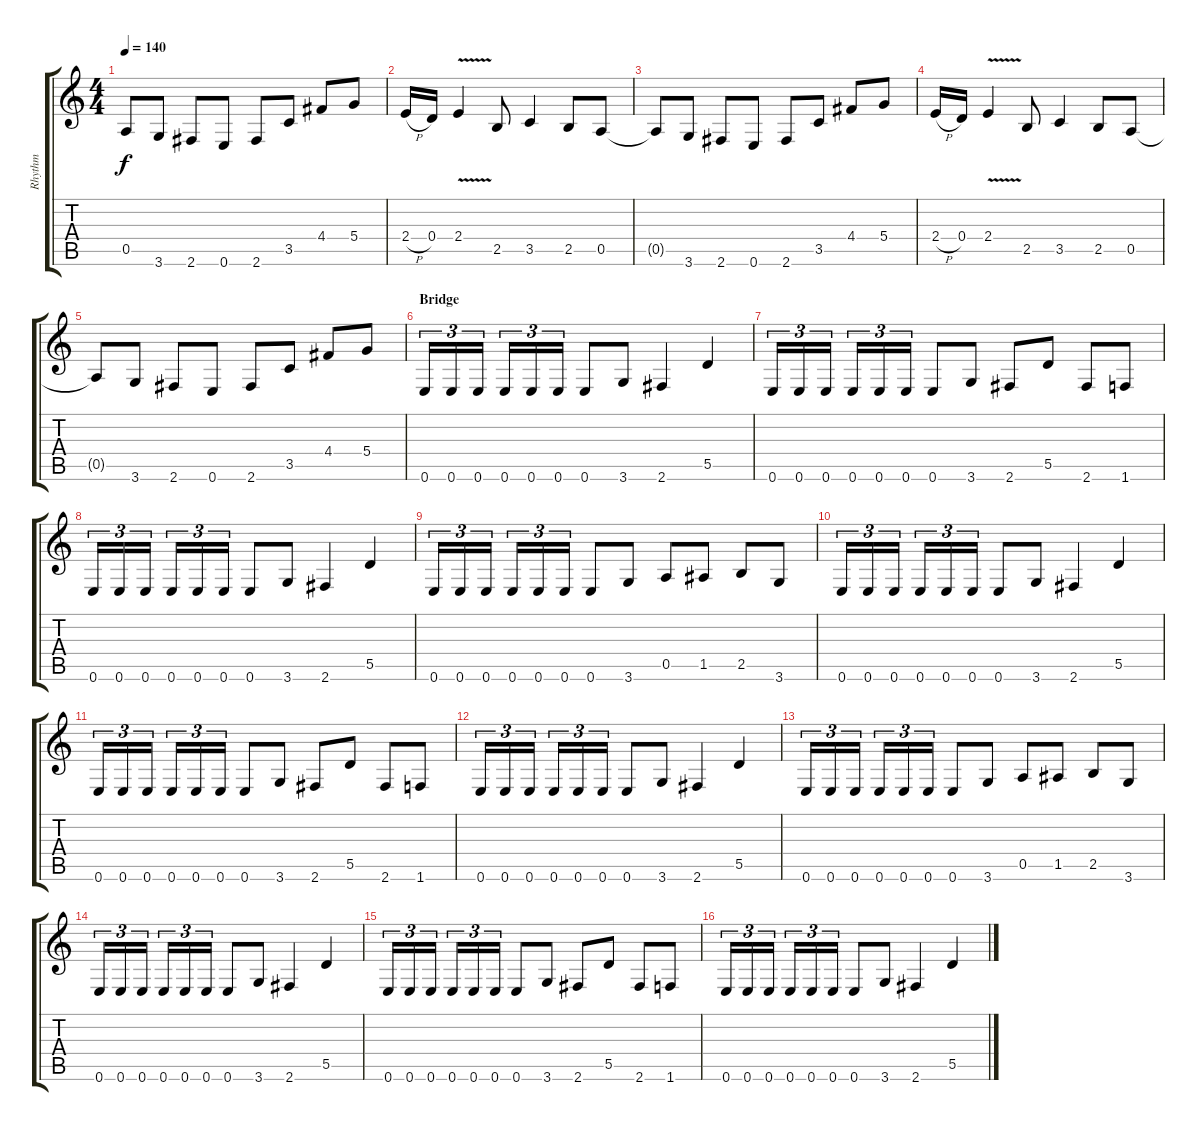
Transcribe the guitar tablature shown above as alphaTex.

\track ("Rhythm" "Rhythm") {instrument distortionguitar}
\staff {score tabs}
\tuning (E4 B3 G3 D3 A2 E2) {hide}
\ts (4 4)
\tempo 140
\clef g2
\ks c
0.5{t}.8{dy f} 3.6.8 2.6.8 0.6.8 2.6.8 3.5.8 4.4.8 5.4.8 |
2.4{h}.16 0.4.16 2.4{v}.4 2.5.8 3.5.4 2.5.8 0.5.8 |
0.5{t}.8 3.6.8 2.6.8 0.6.8 2.6.8 3.5.8 4.4.8 5.4.8 |
2.4{h}.16 0.4.16 2.4{v}.4 2.5.8 3.5.4 2.5.8 0.5.8 |
0.5{t}.8 3.6.8 2.6.8 0.6.8 2.6.8 3.5.8 4.4.8 5.4.8 |
\section ("" "Bridge")
0.6.16{tu (3 2)} 0.6.16{tu (3 2)} 0.6.16{tu (3 2)} 0.6.16{tu (3 2)} 0.6.16{tu (3 2)} 0.6.16{tu (3 2)} 0.6.8 3.6.8 2.6.4 5.5.4 |
0.6.16{tu (3 2)} 0.6.16{tu (3 2)} 0.6.16{tu (3 2)} 0.6.16{tu (3 2)} 0.6.16{tu (3 2)} 0.6.16{tu (3 2)} 0.6.8 3.6.8 2.6.8 5.5.8 2.6.8 1.6.8 |
0.6.16{tu (3 2)} 0.6.16{tu (3 2)} 0.6.16{tu (3 2)} 0.6.16{tu (3 2)} 0.6.16{tu (3 2)} 0.6.16{tu (3 2)} 0.6.8 3.6.8 2.6.4 5.5.4 |
0.6.16{tu (3 2)} 0.6.16{tu (3 2)} 0.6.16{tu (3 2)} 0.6.16{tu (3 2)} 0.6.16{tu (3 2)} 0.6.16{tu (3 2)} 0.6.8 3.6.8 0.5.8 1.5.8 2.5.8 3.6.8 |
0.6.16{tu (3 2)} 0.6.16{tu (3 2)} 0.6.16{tu (3 2)} 0.6.16{tu (3 2)} 0.6.16{tu (3 2)} 0.6.16{tu (3 2)} 0.6.8 3.6.8 2.6.4 5.5.4 |
0.6.16{tu (3 2)} 0.6.16{tu (3 2)} 0.6.16{tu (3 2)} 0.6.16{tu (3 2)} 0.6.16{tu (3 2)} 0.6.16{tu (3 2)} 0.6.8 3.6.8 2.6.8 5.5.8 2.6.8 1.6.8 |
0.6.16{tu (3 2)} 0.6.16{tu (3 2)} 0.6.16{tu (3 2)} 0.6.16{tu (3 2)} 0.6.16{tu (3 2)} 0.6.16{tu (3 2)} 0.6.8 3.6.8 2.6.4 5.5.4 |
0.6.16{tu (3 2)} 0.6.16{tu (3 2)} 0.6.16{tu (3 2)} 0.6.16{tu (3 2)} 0.6.16{tu (3 2)} 0.6.16{tu (3 2)} 0.6.8 3.6.8 0.5.8 1.5.8 2.5.8 3.6.8 |
0.6.16{tu (3 2)} 0.6.16{tu (3 2)} 0.6.16{tu (3 2)} 0.6.16{tu (3 2)} 0.6.16{tu (3 2)} 0.6.16{tu (3 2)} 0.6.8 3.6.8 2.6.4 5.5.4 |
0.6.16{tu (3 2)} 0.6.16{tu (3 2)} 0.6.16{tu (3 2)} 0.6.16{tu (3 2)} 0.6.16{tu (3 2)} 0.6.16{tu (3 2)} 0.6.8 3.6.8 2.6.8 5.5.8 2.6.8 1.6.8 |
0.6.16{tu (3 2)} 0.6.16{tu (3 2)} 0.6.16{tu (3 2)} 0.6.16{tu (3 2)} 0.6.16{tu (3 2)} 0.6.16{tu (3 2)} 0.6.8 3.6.8 2.6.4 5.5.4
